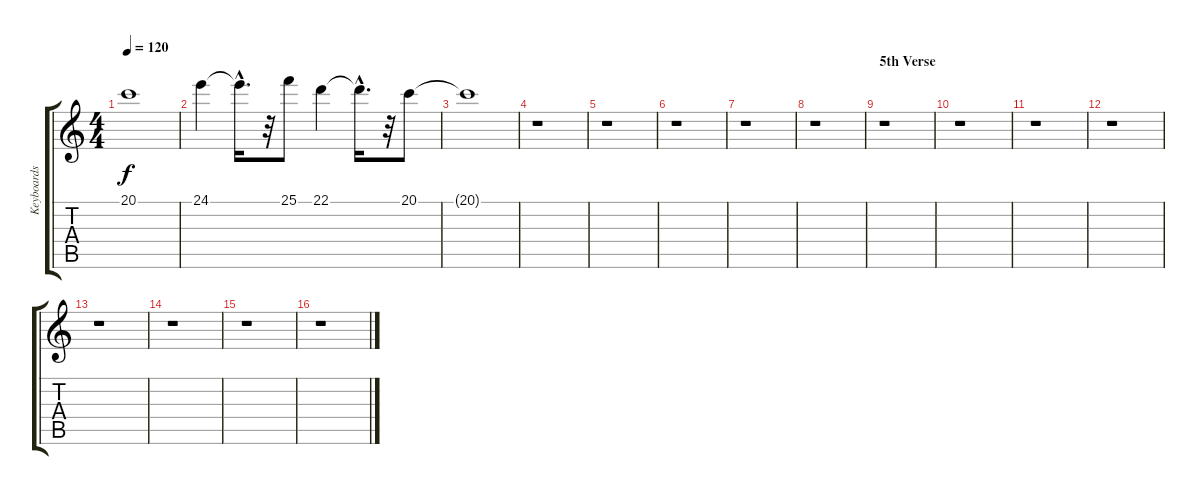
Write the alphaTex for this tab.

\track ("Keyboards - Geoff Downes" "Keyboards ") {instrument synthbrass1}
\staff {score tabs}
\tuning (E4 B3 G3 D3 A2 E2) {hide}
\ts (4 4)
\tempo 120
\clef g2
\ks c
20.1{t}.1{dy f} |
24.1.4 24.1{hac t}.16{d} r.32 25.1.8 22.1.4 22.1{hac t}.16{d} r.32 20.1.8 |
20.1{t}.1 |
r.1 |
r.1 |
r.1 |
r.1 |
r.1 |
\section ("" "5th Verse")
r.1 |
r.1 |
r.1 |
r.1 |
r.1 |
r.1 |
r.1 |
r.1
